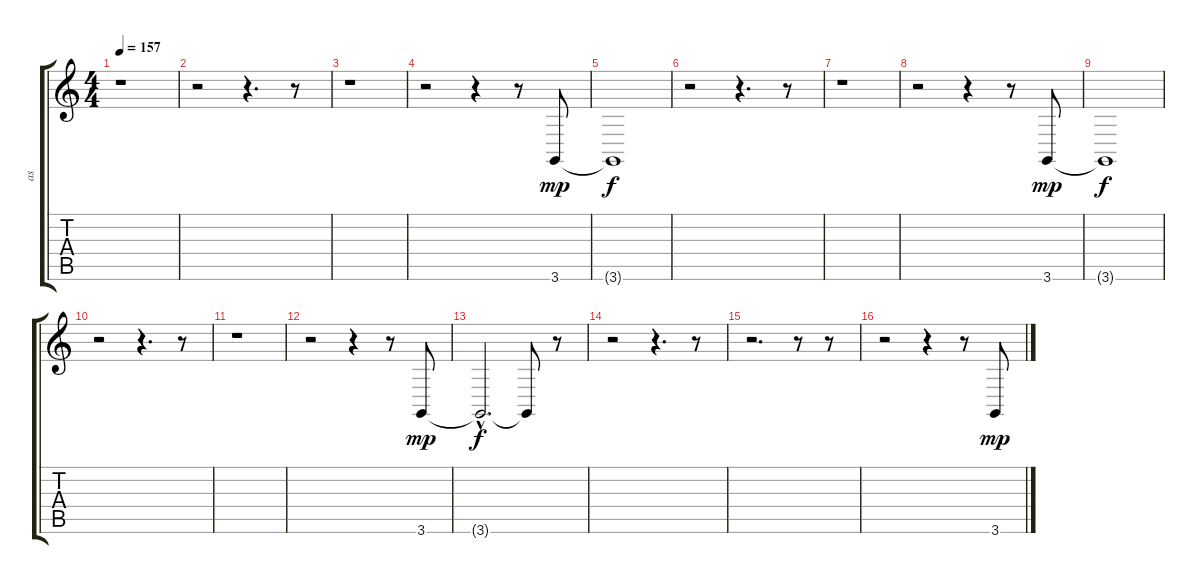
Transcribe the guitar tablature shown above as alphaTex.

\track ("ass" "as") {instrument synthbrass1}
\staff {score tabs}
\tuning (E4 B3 G3 D3 A2 E2) {hide}
\ts (4 4)
\tempo 157
\clef g2
\ks c
r.1{dy mp instrument synthbrass1} |
r.2 r.4{d} r.8 |
r.1 |
r.2 r.4 r.8 3.6.8 |
3.6{t}.1{dy f} |
r.2 r.4{d} r.8 |
r.1 |
r.2 r.4 r.8 3.6.8{dy mp} |
3.6{t}.1{dy f} |
r.2 r.4{d} r.8 |
r.1 |
r.2 r.4 r.8 3.6.8{dy mp} |
3.6{hac t}.2{d dy f} 3.6{t}.8 r.8 |
r.2 r.4{d} r.8 |
r.2{d} r.8 r.8 |
r.2 r.4 r.8 3.6.8{dy mp}
